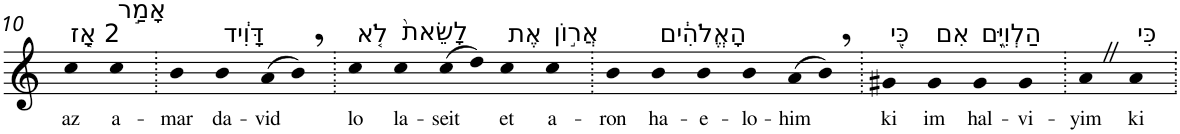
**kern	**text
*part1	*part1
*staff1	*staff1
*I"Piano	*
*I'Pno	*
!!LO:PB:g=z
*clefG2	*
*k[]	*
=10	=10
!LO:TX:a:t=2 אָ֚ז	!
!	!LO:LY:b
4cc	az
!LO:TX:a:t=אָמַ֣ר	!
!	!LO:LY:b
4cc	a-
=11.	=11.
!	!LO:LY:b
4b	-mar
!LO:TX:a:t=דָּוִ֔יד	!
!	!LO:LY:b
4b	da-
!	!LO:LY:b
(>8a	-vid
8b,)	.
=12.	=12.
!LO:TX:a:t=לֹ֤א	!
!	!LO:LY:b
4cc	lo
!LO:TX:a:t=לָשֵׂאת֙	!
!	!LO:LY:b
4cc	la-
!	!LO:LY:b
(>8cc	-seit
8dd)	.
!LO:TX:a:t=אֶת	!
!	!LO:LY:b
4cc	et
!LO:TX:a:t=אֲר֣וֹן	!
!	!LO:LY:b
4cc	a-
=13.	=13.
!	!LO:LY:b
4b	-ron
!LO:TX:a:t=הָאֱלֹהִ֔ים	!
!	!LO:LY:b
4b	ha-
!	!LO:LY:b
4b	-e-
!	!LO:LY:b
4b	-lo-
!	!LO:LY:b
(>8a	-him
8b,)	.
=14.	=14.
!LO:TX:a:t=כִּ֖י	!
!	!LO:LY:b
4g#X	ki
!LO:TX:a:t=אִם	!
!	!LO:LY:b
4g#	im
!LO:TX:a:t=הַלְוִיִּ֑ם	!
!	!LO:LY:b
4g#	hal-
!	!LO:LY:b
4g#	-vi-
=15.	=15.
!	!LO:LY:b
4aZ	-yim
!LO:TX:a:t=כִּי	!
!	!LO:LY:b
4a	ki
=.	=.
*-	*-
